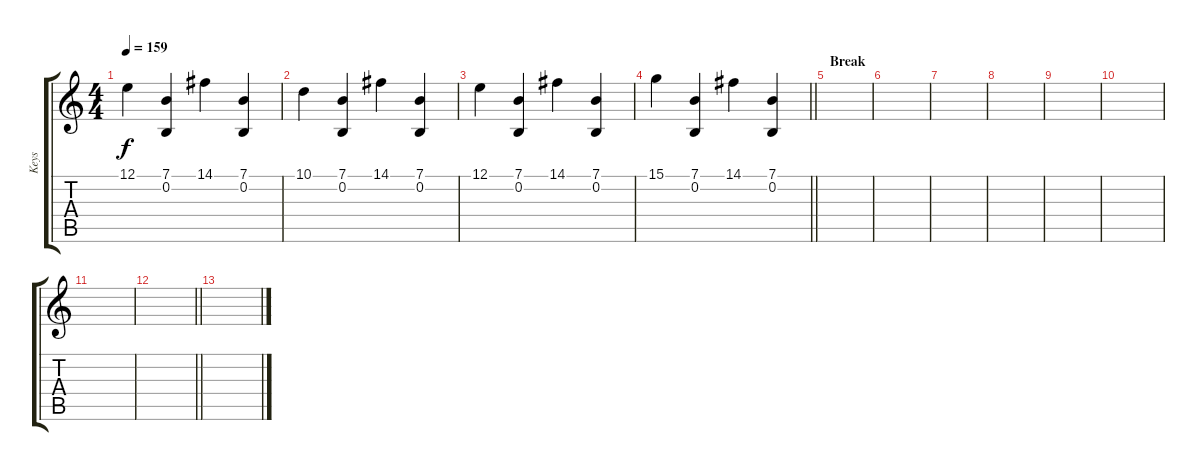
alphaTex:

\track ("Keys" "Keys") {instrument synthstrings1}
\staff {score tabs}
\tuning (E4 B3 G3 D3 A2 D2) {hide}
\ts (4 4)
\tempo 159
\clef g2
\ks c
12.1.4{dy f} (7.1 0.2).4 14.1.4 (7.1 0.2).4 |
10.1.4 (7.1 0.2).4 14.1.4 (7.1 0.2).4 |
12.1.4 (7.1 0.2).4 14.1.4 (7.1 0.2).4 |
\barLineRight lightlight
15.1.4 (7.1 0.2).4 14.1.4 (7.1 0.2).4 |
\section ("" "Break")
|
|
|
|
|
|
|
\barLineRight lightlight
|
\section ("" "")
